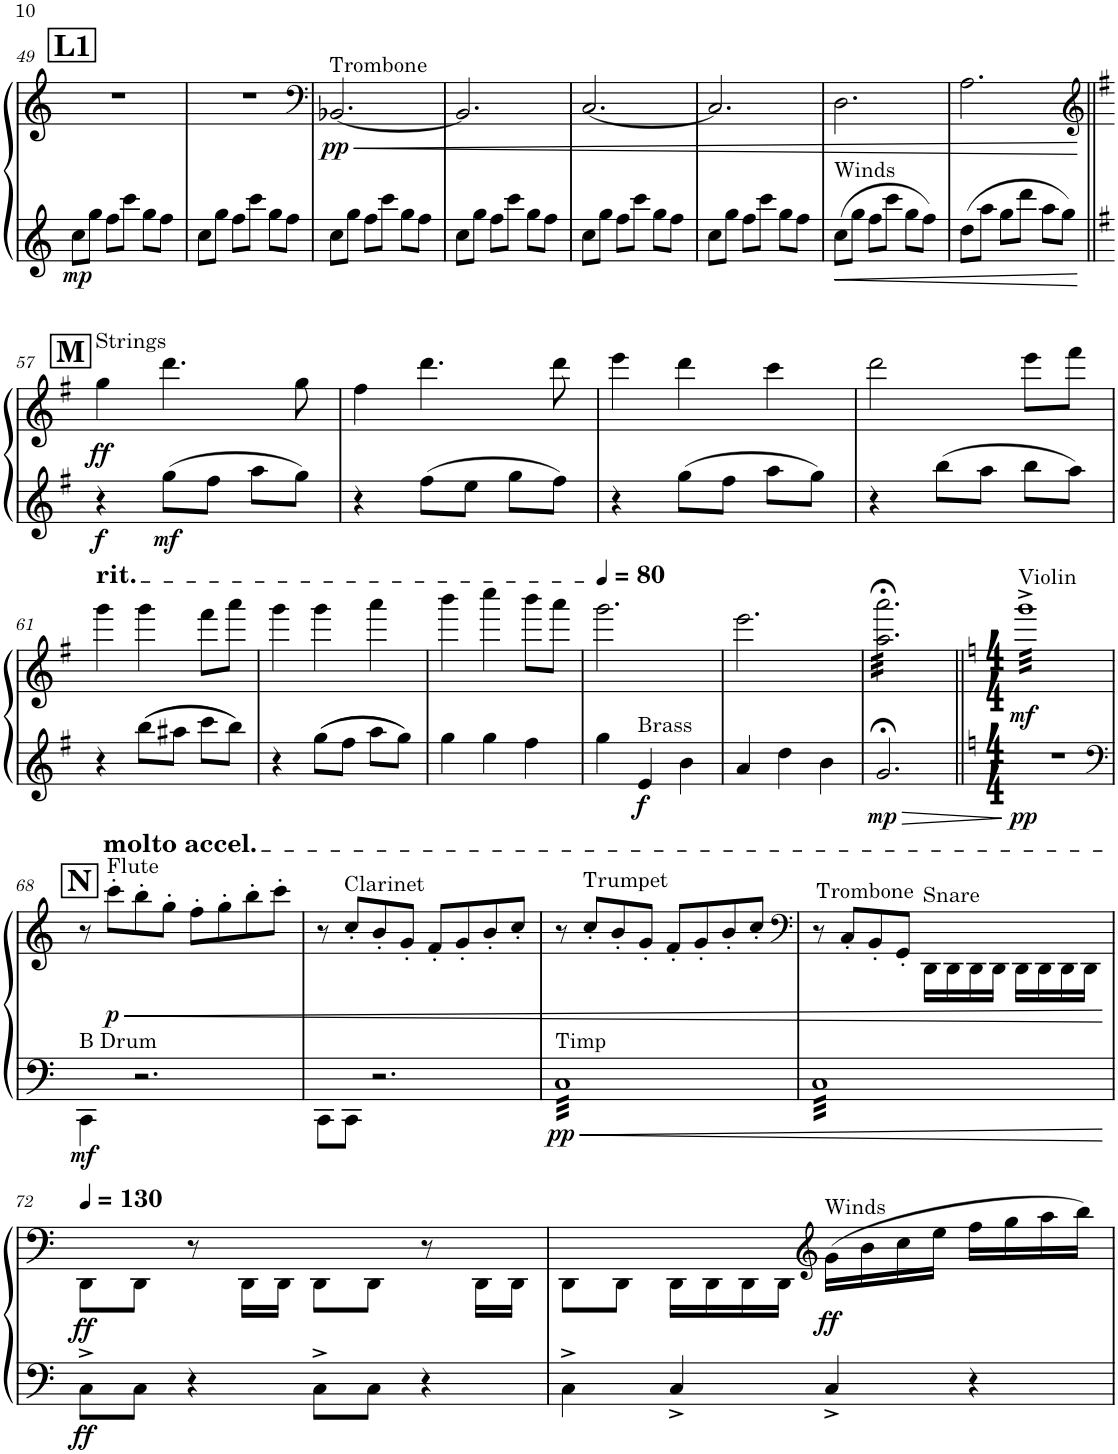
**kern	**kern	**dynam
*part1	*part1	*part1
*staff2	*staff1	*staff1/2
*I"Conductor	*	*
*I'Cond.	*	*
!!LO:PB:g=z
*clefG2	*clefG2	*
*k[]	*k[]	*
*M3/4	*M3/4	*
!!LO:REH:place=s1:a:B:cj:fs=14:t=L1
=49	=49	=49
!	!	!LO:DY:b=2
8cc\L	2.r	mp
8gg\J	.	.
8ff\L	.	.
8ccc\J	.	.
8gg\L	.	.
8ff\J	.	.
=50	=50	=50
8cc\L	2.r	.
8gg\J	.	.
8ff\L	.	.
8ccc\J	.	.
8gg\L	.	.
8ff\J	.	.
=51	=51	=51
*	*clefF4	*
!	!LO:TX:a:t=Trombone	!
!	!	!LO:HP:b
!	!	!LO:DY:n=1:b
8cc\L	[2.BB-X/	< pp
8gg\J	.	.
8ff\L	.	.
8ccc\J	.	.
8gg\L	.	.
8ff\J	.	.
=52	=52	=52
8cc\L	2.BB-/]	.
8gg\J	.	.
8ff\L	.	.
8ccc\J	.	.
8gg\L	.	.
8ff\J	.	.
=53	=53	=53
8cc\L	[2.C/	.
8gg\J	.	.
8ff\L	.	.
8ccc\J	.	.
8gg\L	.	.
8ff\J	.	.
=54	=54	=54
8cc\L	2.C/]	.
8gg\J	.	.
8ff\L	.	.
8ccc\J	.	.
8gg\L	.	.
8ff\J	.	.
=55	=55	=55
!LO:TX:a:t=Winds	!	!
8cc\L	2.D\	.
8gg\J	.	.
8ff\L	.	.
8ccc\J	.	.
8gg\L	.	.
8ff\J	.	.
=56	=56	=56
8dd\L	2.A\	.
8aa\J	.	.
8gg\L	.	.
8ddd\J	.	.
8aa\L	.	.
8gg\J	.	.
.	.	[
!!LO:LB:g=z
!!LO:REH:place=s1:a:B:cj:fs=14:t=M
=57||	=57||	=57||
*	*clefG2	*
*k[f#]	*k[f#]	*
!	!LO:TX:a:t=Strings	!
!	!	!LO:DY:b=2
!	!	!LO:DY:n=1:b
4r	4gg\	f ff
!	!	!LO:DY:n=2:b=2
8gg\L	4.ddd\	mf
8ff#\J	.	.
8aa\L	.	.
8gg\J	8gg\	.
=58	=58	=58
4r	4ff#\	.
8ff#\L	4.ddd\	.
8ee\J	.	.
8gg\L	.	.
8ff#\J	8ddd\	.
=59	=59	=59
4r	4eee\	.
8gg\L	4ddd\	.
8ff#\J	.	.
8aa\L	4ccc\	.
8gg\J	.	.
=60	=60	=60
4r	2ddd\	.
8bb\L	.	.
8aa\J	.	.
8bb\L	8eee\L	.
8aa\J	8fff#\J	.
!!LO:LB:g=z
=61	=61	=61
!	!LO:TX:a:t=rit.	!
4r	4ggg\	.
8bb\L	4ggg\	.
8aa#X\J	.	.
8ccc\L	8fff#\L	.
8bb\J	8aaa\J	.
=62	=62	=62
4r	4ggg\	.
8gg\L	4ggg\	.
8ff#\J	.	.
8aa\L	4aaa\	.
8gg\J	.	.
=63	=63	=63
4gg\	4bbb\	.
4gg\	4cccc\	.
4ff#\	8bbb\L	.
.	8aaa\J	.
=64	=64	=64
*	*MM80	*
4gg\	2.ggg\	.
!LO:TX:a:t=Brass	!	!
!	!	!LO:DY:b=2
4e/	.	f
4b\	.	.
=65	=65	=65
4a/	2.eee\	.
4dd\	.	.
4b\	.	.
=66	=66	=66
!	!	!LO:DY:b=2
*	*tremolo	*
2.g;</	32aa\;< 32aaa\;<LLL	mp
.	32aa\;< 32aaa\;<	.
.	32aa\;< 32aaa\;<	.
.	32aa\;< 32aaa\;<	.
.	32aa\;< 32aaa\;<	.
.	32aa\;< 32aaa\;<	.
.	32aa\;< 32aaa\;<	.
.	32aa\;< 32aaa\;<	.
.	32aa\;< 32aaa\;<	.
.	32aa\;< 32aaa\;<	.
.	32aa\;< 32aaa\;<	.
.	32aa\;< 32aaa\;<	.
.	32aa\;< 32aaa\;<	.
.	32aa\;< 32aaa\;<	.
.	32aa\;< 32aaa\;<	.
.	32aa\;< 32aaa\;<	.
.	32aa\;< 32aaa\;<	.
.	32aa\;< 32aaa\;<	.
.	32aa\;< 32aaa\;<	.
.	32aa\;< 32aaa\;<	.
.	32aa\;< 32aaa\;<	.
.	32aa\;< 32aaa\;<	.
.	32aa\;< 32aaa\;<	.
.	32aa\;< 32aaa\;<JJJ	.
=67||	=67||	=67||
*k[]	*k[]	*
*M4/4	*M4/4	*
!	!LO:TX:a:t=Violin	!
!	!	!LO:DY:b=2
!	!	!LO:DY:n=1:b
1r	32ggg^LLL	pp mf
.	32ggg^	.
.	32ggg^	.
.	32ggg^	.
.	32ggg^	.
.	32ggg^	.
.	32ggg^	.
.	32ggg^	.
.	32ggg^	.
.	32ggg^	.
.	32ggg^	.
.	32ggg^	.
.	32ggg^	.
.	32ggg^	.
.	32ggg^	.
.	32ggg^	.
.	32ggg^	.
.	32ggg^	.
.	32ggg^	.
.	32ggg^	.
.	32ggg^	.
.	32ggg^	.
.	32ggg^	.
.	32ggg^	.
.	32ggg^	.
.	32ggg^	.
.	32ggg^	.
.	32ggg^	.
.	32ggg^	.
.	32ggg^	.
.	32ggg^	.
.	32ggg^JJJ	.
*	*Xtremolo	*
!!LO:LB:g=z
!!LO:REH:place=s1:a:B:cj:fs=14:t=N
=68	=68	=68
*clefF4	*	*
!	!LO:TX:a:t=molto accel.	!
!LO:TX:a:t=B Drum	!	!
!	!	!LO:DY:b=2
4CC\	8r	mf
!	!LO:TX:a:t=Flute	!
!	!	!LO:HP:b
!	!	!LO:DY:n=1:b
.	8ccc'\L	< p
2.r	8bb'\	.
.	8gg'\J	.
.	8ff'\L	.
.	8gg'\	.
.	8bb'\	.
.	8ccc'\J	.
=69	=69	=69
8CC\L	8r	.
!	!LO:TX:a:t=Clarinet	!
8CC\J	8cc'/L	.
2.r	8b'/	.
.	8g'/J	.
.	8f'/L	.
.	8g'/	.
.	8b'/	.
.	8cc'/J	.
=70	=70	=70
!LO:TX:a:t=Timp	!	!
!	!	!LO:DY:b=2
*tremolo	*	*
32CLLL	8r	pp
32C	.	.
32C	.	.
32C	.	.
!	!LO:TX:a:t=Trumpet	!
32C	8cc'/L	.
32C	.	.
32C	.	.
32C	.	.
32C	8b'/	.
32C	.	.
32C	.	.
32C	.	.
32C	8g'/J	.
32C	.	.
32C	.	.
32C	.	.
32C	8f'/L	.
32C	.	.
32C	.	.
32C	.	.
32C	8g'/	.
32C	.	.
32C	.	.
32C	.	.
32C	8b'/	.
32C	.	.
32C	.	.
32C	.	.
32C	8cc'/J	.
32C	.	.
32C	.	.
32CJJJ	.	.
=71	=71	=71
*	*clefF4	*
32CLLL	8r	.
32C	.	.
32C	.	.
32C	.	.
!	!LO:TX:a:t=Trombone	!
32C	8C'/L	.
32C	.	.
32C	.	.
32C	.	.
32C	8BB'/	.
32C	.	.
32C	.	.
32C	.	.
32C	8GG'/J	.
32C	.	.
32C	.	.
32C	.	.
!	!LO:TX:a:t=Snare	!
32C	16DD\LL	.
32C	.	.
32C	16DD\	.
32C	.	.
32C	16DD\	.
32C	.	.
32C	16DD\JJ	.
32C	.	.
32C	16DD\LL	.
32C	.	.
32C	16DD\	.
32C	.	.
32C	16DD\	.
32C	.	.
32C	16DD\JJ	.
32CJJJ	.	.
*Xtremolo	*	*
.	.	[
!!LO:LB:g=z
=72	=72	=72
*k[]	*k[]	*
*	*MM130	*
!	!	!LO:DY:b=2
!	!	!LO:DY:n=1:b
8C^\L	8DD\L	ff ff
8C\J	8DD\J	.
4r	8r	.
.	16DD\LL	.
.	16DD\JJ	.
8C^\L	8DD\L	.
8C\J	8DD\J	.
4r	8r	.
.	16DD\LL	.
.	16DD\JJ	.
=73	=73	=73
4C^\	8DD\L	.
.	8DD\J	.
4C^/	16DD\LL	.
.	16DD\	.
.	16DD\	.
.	16DD\JJ	.
*	*clefG2	*
!	!LO:TX:a:t=Winds	!
!	!	!LO:DY:b
4C^/	(16g\LL	ff
.	16b\	.
.	16cc\	.
.	16ee\JJ	.
4r	16ff\LL	.
.	16gg\	.
.	16aa\	.
.	16bb\JJ)	.
=	=	=
*-	*-	*-
